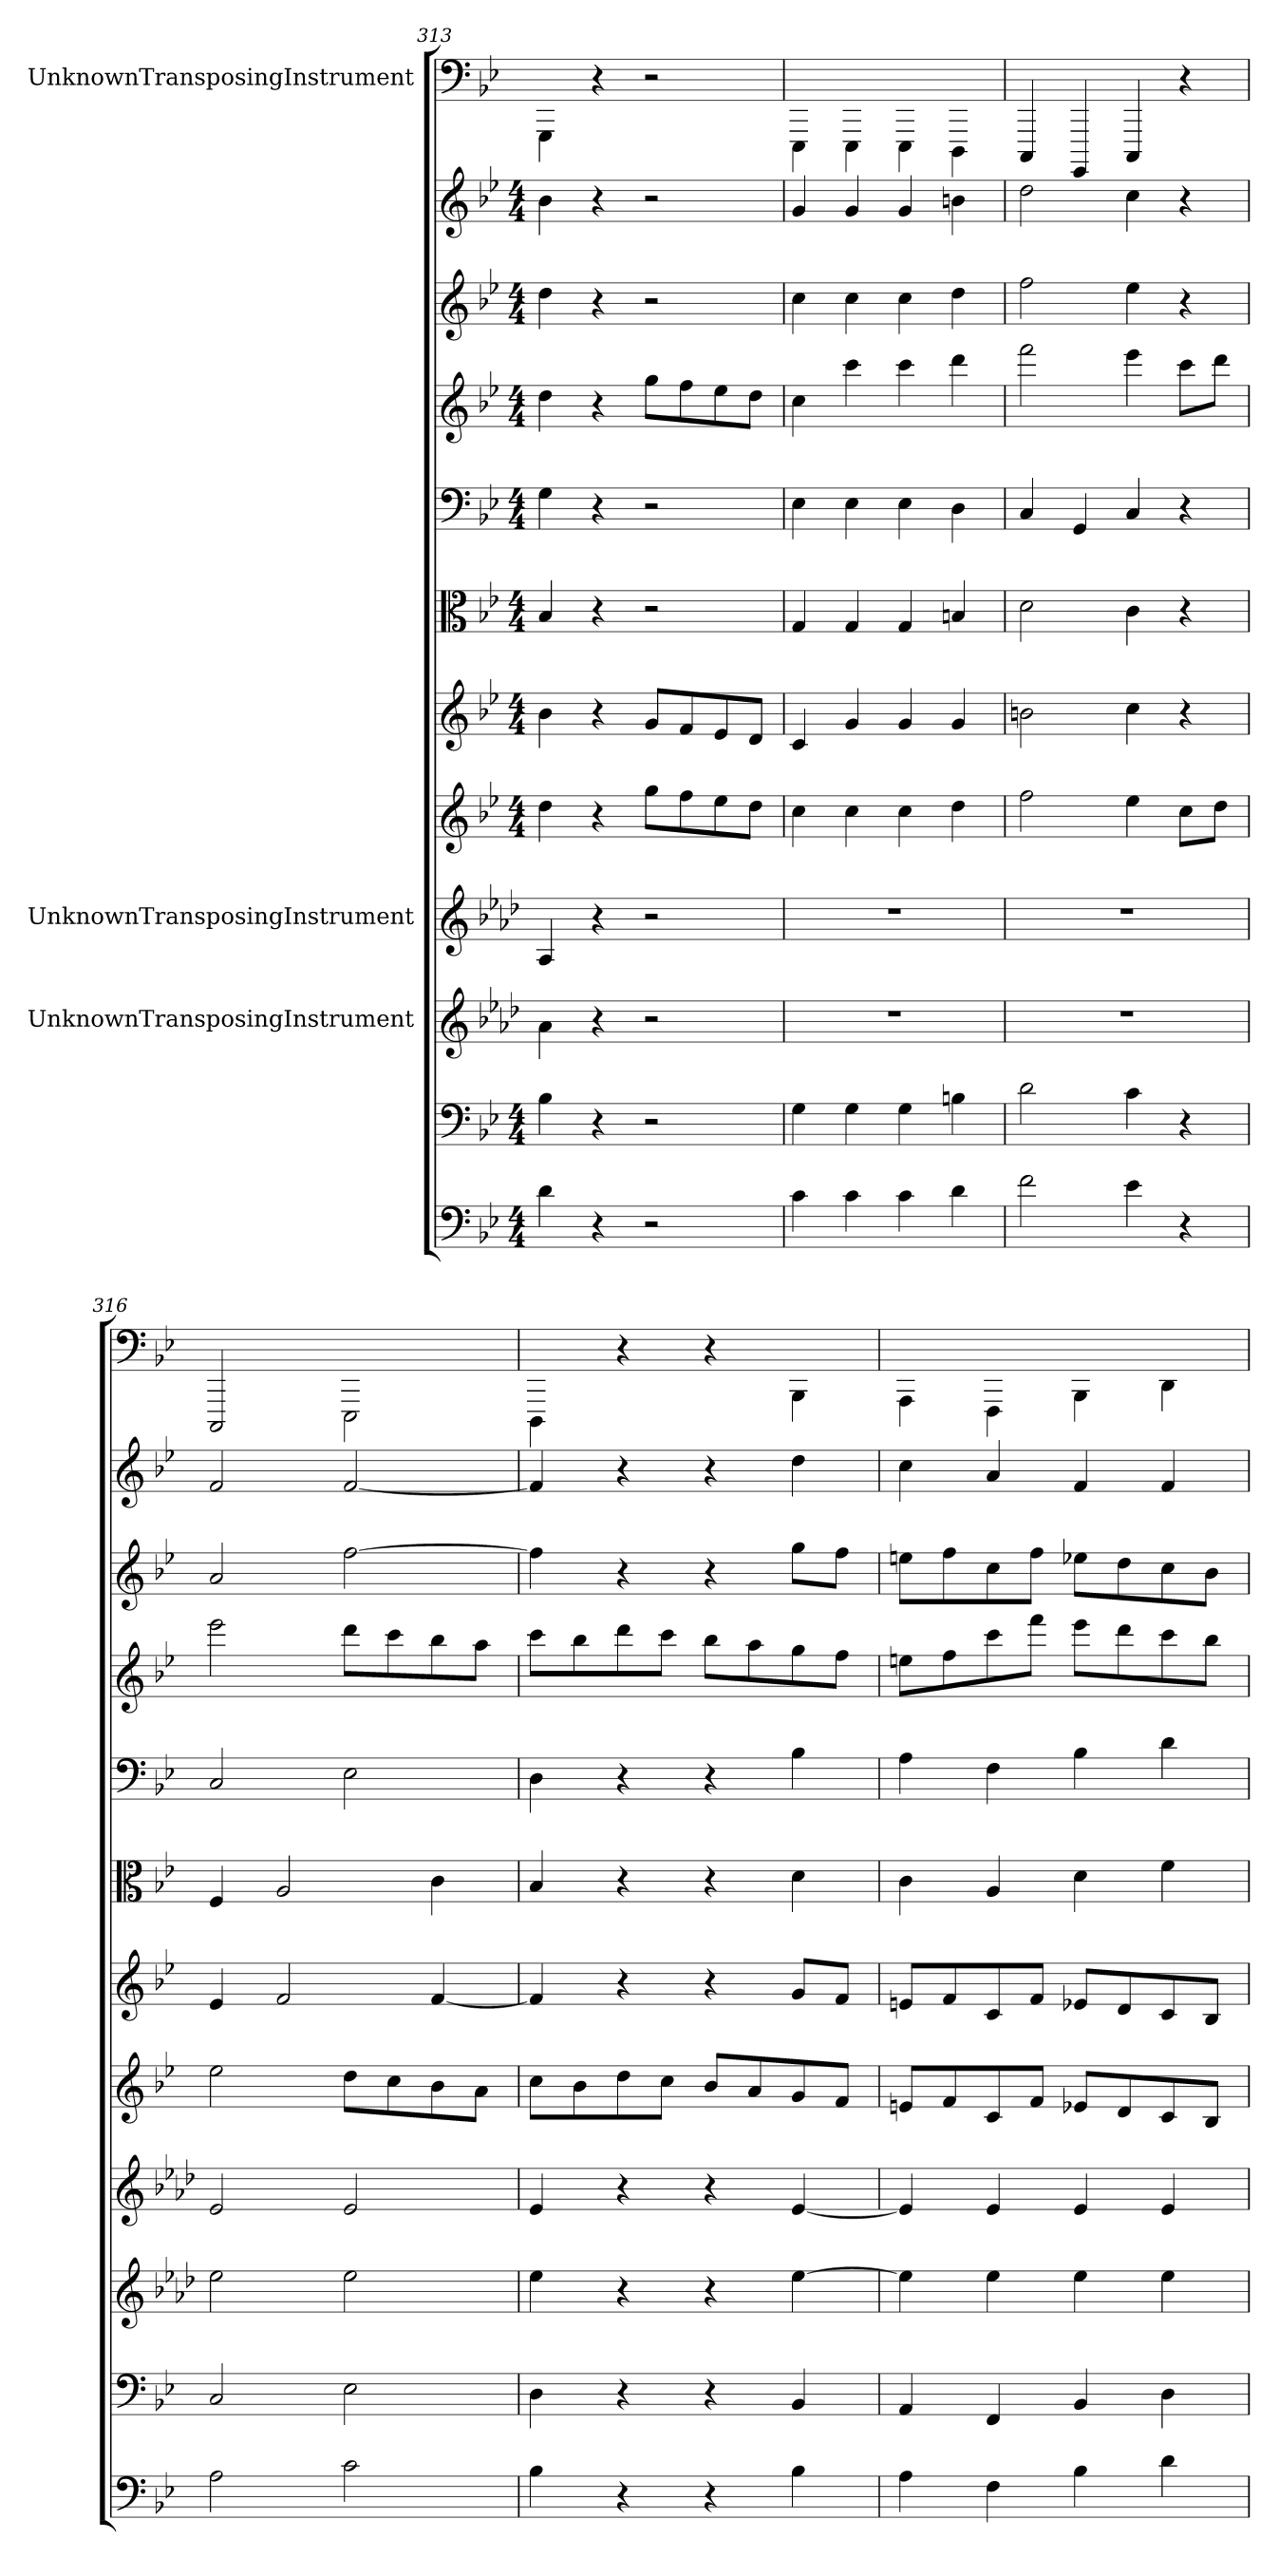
**kern	**kern	**kern	**kern	**kern	**kern	**kern	**kern	**kern	**kern	**kern	**kern
*part12	*part11	*part10	*part9	*part8	*part7	*part6	*part5	*part4	*part3	*part2	*part1
*staff12	*staff11	*staff10	*staff9	*staff8	*staff7	*staff6	*staff5	*staff4	*staff3	*staff2	*staff1
*	*	*I"UnknownTransposingInstrument	*I"UnknownTransposingInstrument	*	*	*	*	*	*	*	*I"UnknownTransposingInstrument
*clefF4	*clefF4	*clefG2	*clefG2	*clefG2	*clefG2	*clefC3	*clefF4	*clefG2	*clefG2	*clefG2	*clefF4
*	*	*ITrd-1c-2	*ITrd-1c-2	*	*	*	*	*	*	*	*ITrd-7c-12
*k[b-e-]	*k[b-e-]	*k[b-e-]	*k[b-e-]	*k[b-e-]	*k[b-e-]	*k[b-e-]	*k[b-e-]	*k[b-e-]	*k[b-e-]	*k[b-e-]	*k[b-e-]
*M4/4	*M4/4	*	*	*M4/4	*M4/4	*M4/4	*M4/4	*M4/4	*M4/4	*M4/4	*
=313	=313	=313	=313	=313	=313	=313	=313	=313	=313	=313	=313
4d\	4B-\	4b-\	4B-/	4dd\	4b-\	4B-/	4G\	4dd\	4dd\	4b-\	4GG\
4r	4r	4r	4r	4r	4r	4r	4r	4r	4r	4r	4r
2r	2r	2r	2r	8gg\L	8g/L	2r	2r	8gg\L	2r	2r	2r
.	.	.	.	8ff\	8f/	.	.	8ff\	.	.	.
.	.	.	.	8ee-\	8e-/	.	.	8ee-\	.	.	.
.	.	.	.	8dd\J	8d/J	.	.	8dd\J	.	.	.
=314	=314	=314	=314	=314	=314	=314	=314	=314	=314	=314	=314
4c\	4G\	1r	1r	4cc\	4c/	4G/	4E-\	4cc\	4cc\	4g/	4EE-\
4c\	4G\	.	.	4cc\	4g/	4G/	4E-\	4ccc\	4cc\	4g/	4EE-\
4c\	4G\	.	.	4cc\	4g/	4G/	4E-\	4ccc\	4cc\	4g/	4EE-\
4d\	4Bn\	.	.	4dd\	4g/	4Bn/	4D\	4ddd\	4dd\	4bn\	4DD\
=315	=315	=315	=315	=315	=315	=315	=315	=315	=315	=315	=315
2f\	2d\	1r	1r	2ff\	2bn\	2d\	4C/	2fff\	2ff\	2dd\	4CC/
.	.	.	.	.	.	.	4GG/	.	.	.	4GGG/
4e-\	4c\	.	.	4ee-\	4cc\	4c\	4C/	4eee-\	4ee-\	4cc\	4CC/
4r	4r	.	.	8cc\L	4r	4r	4r	8ccc\L	4r	4r	4r
.	.	.	.	8dd\J	.	.	.	8ddd\J	.	.	.
=316	=316	=316	=316	=316	=316	=316	=316	=316	=316	=316	=316
2A\	2C/	2ff\	2f/	2ee-\	4e-/	4F/	2C/	2eee-\	2a/	2f/	2CC/
.	.	.	.	.	2f/	2A/	.	.	.	.	.
2c\	2E-\	2ff\	2f/	8dd\L	.	.	2E-\	8ddd\L	[2ff\	[2f/	2EE-\
.	.	.	.	8cc\	.	.	.	8ccc\	.	.	.
.	.	.	.	8b-\	[4f/	4c\	.	8bb-\	.	.	.
.	.	.	.	8a\J	.	.	.	8aa\J	.	.	.
=317	=317	=317	=317	=317	=317	=317	=317	=317	=317	=317	=317
4B-\	4D\	4ff\	4f/	8cc\L	4f/]	4B-/	4D\	8ccc\L	4ff\]	4f/]	4DD\
.	.	.	.	8b-\	.	.	.	8bb-\	.	.	.
4r	4r	4r	4r	8dd\	4r	4r	4r	8ddd\	4r	4r	4r
.	.	.	.	8cc\J	.	.	.	8ccc\J	.	.	.
4r	4r	4r	4r	8b-/L	4r	4r	4r	8bb-\L	4r	4r	4r
.	.	.	.	8a/	.	.	.	8aa\	.	.	.
4B-\	4BB-/	[4ff\	[4f/	8g/	8g/L	4d\	4B-\	8gg\	8gg\L	4dd\	4BB-\
.	.	.	.	8f/J	8f/J	.	.	8ff\J	8ff\J	.	.
=318	=318	=318	=318	=318	=318	=318	=318	=318	=318	=318	=318
4A\	4AA/	4ff\]	4f/]	8en/L	8en/L	4c\	4A\	8een\L	8een\L	4cc\	4AA\
.	.	.	.	8f/	8f/	.	.	8ff\	8ff\	.	.
4F\	4FF/	4ff\	4f/	8c/	8c/	4A/	4F\	8ccc\	8cc\	4a/	4FF\
.	.	.	.	8f/J	8f/J	.	.	8fff\J	8ff\J	.	.
4B-\	4BB-/	4ff\	4f/	8e-X/L	8e-X/L	4d\	4B-\	8eee-\L	8ee-X\L	4f/	4BB-\
.	.	.	.	8d/	8d/	.	.	8ddd\	8dd\	.	.
4d\	4D\	4ff\	4f/	8c/	8c/	4f\	4d\	8ccc\	8cc\	4f/	4D\
.	.	.	.	8B-/J	8B-/J	.	.	8bb-\J	8b-\J	.	.
=	=	=	=	=	=	=	=	=	=	=	=
*-	*-	*-	*-	*-	*-	*-	*-	*-	*-	*-	*-
